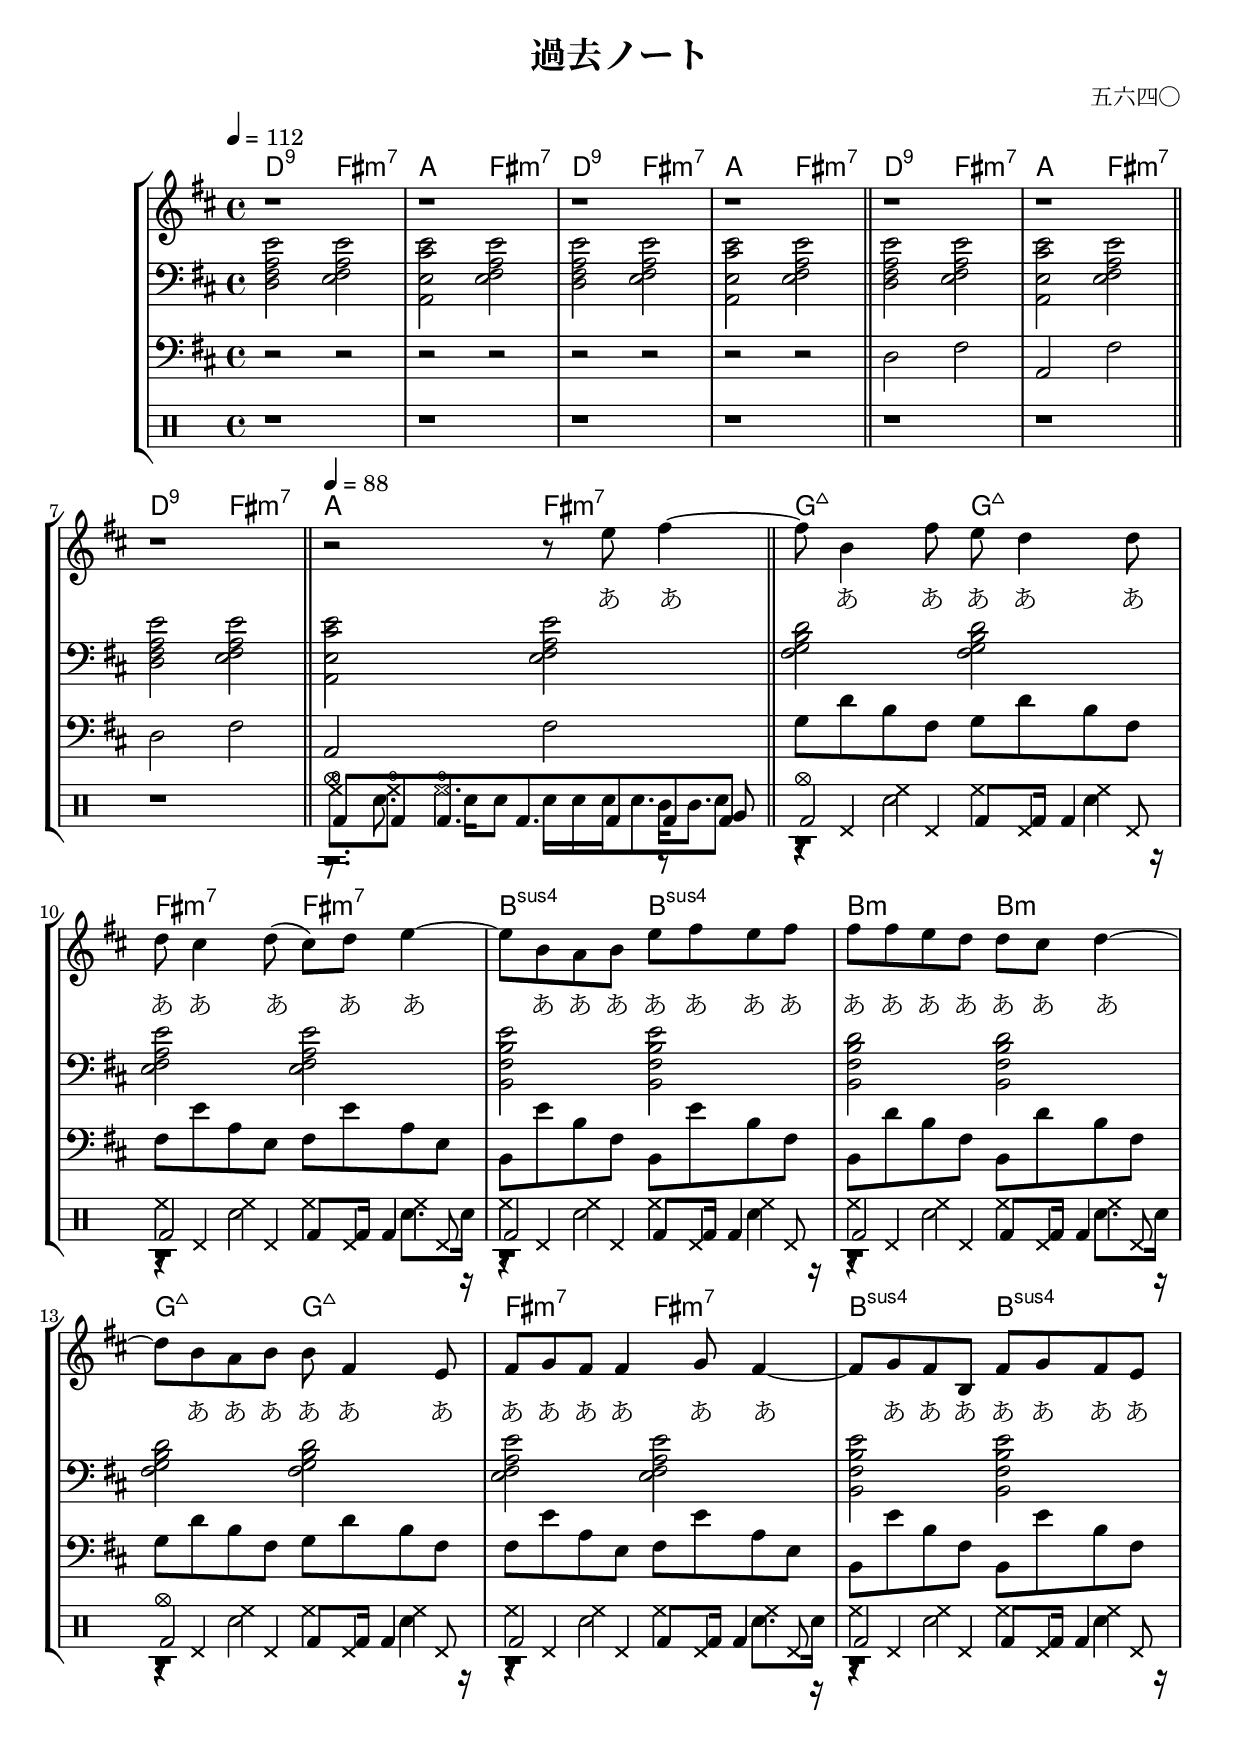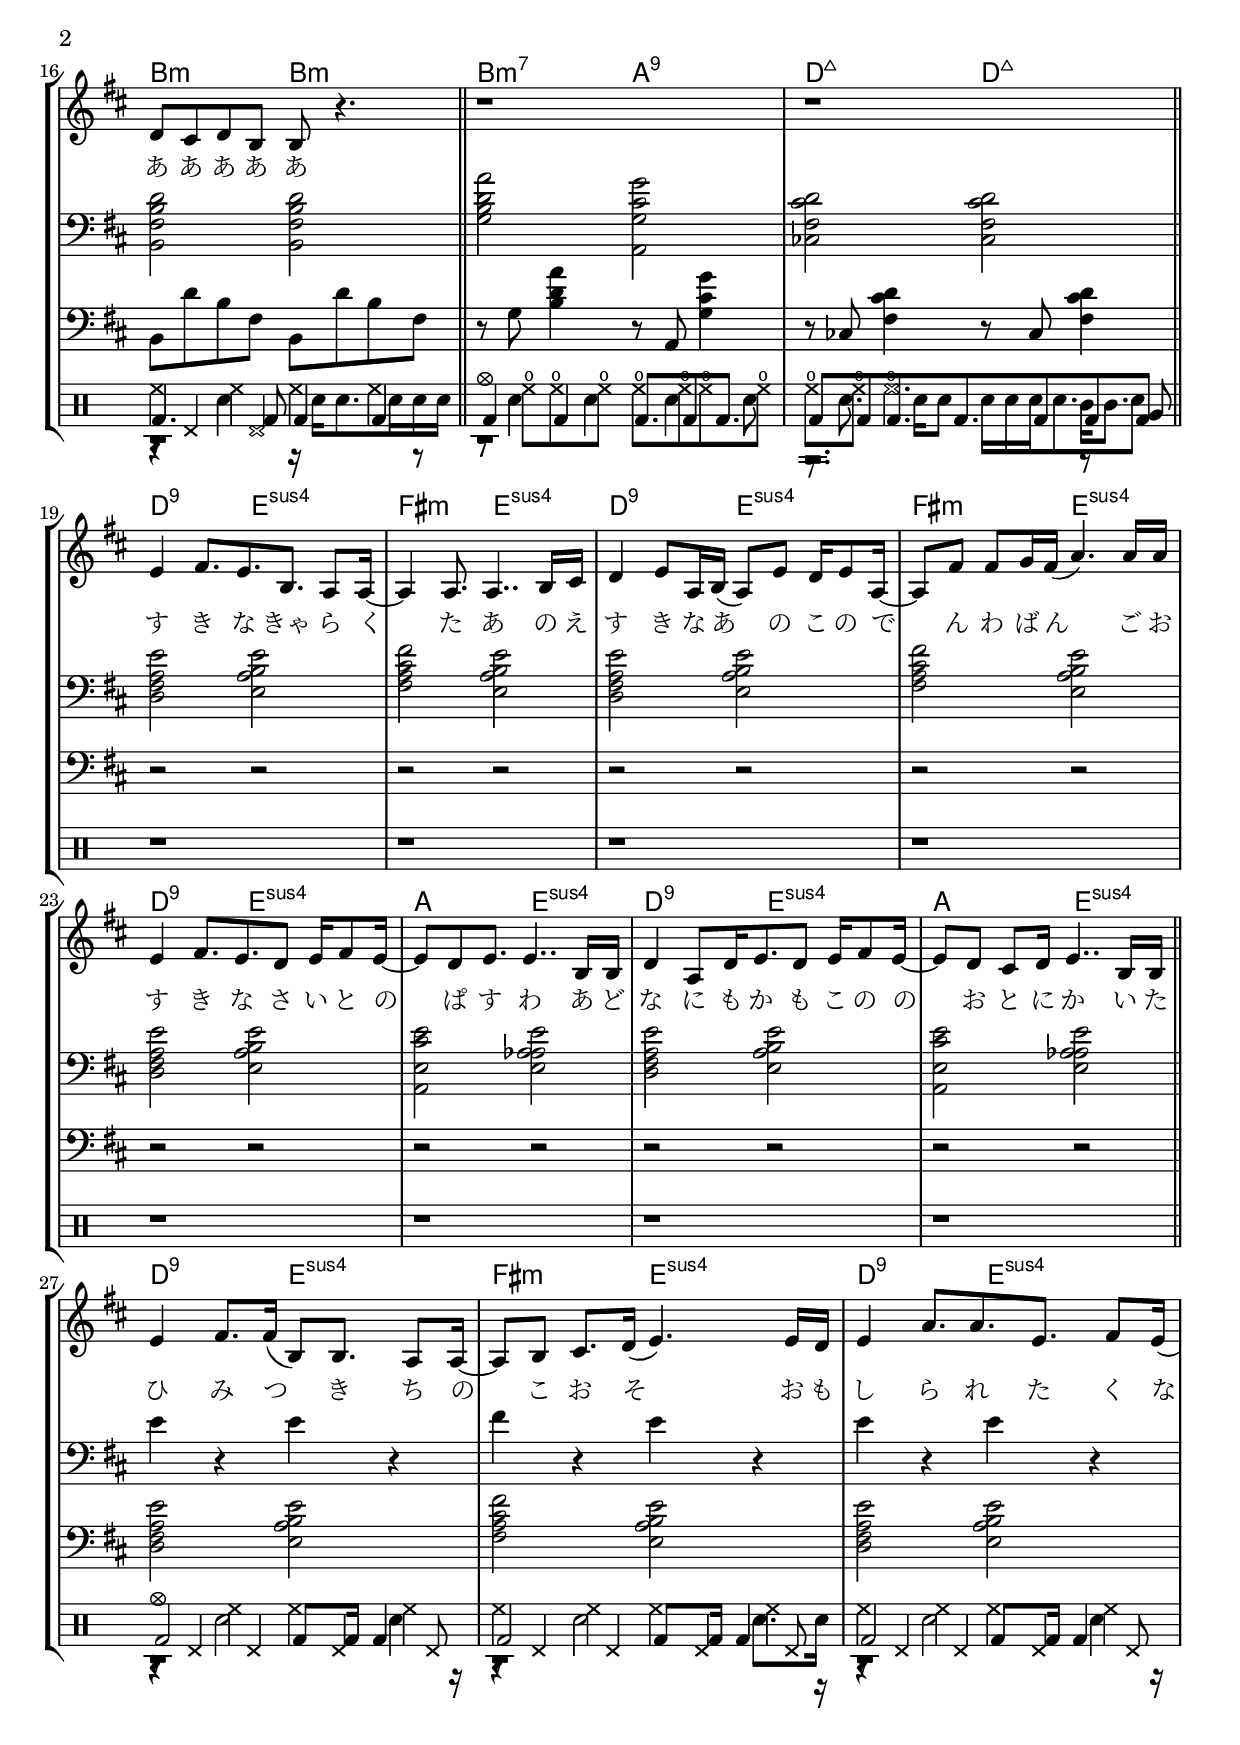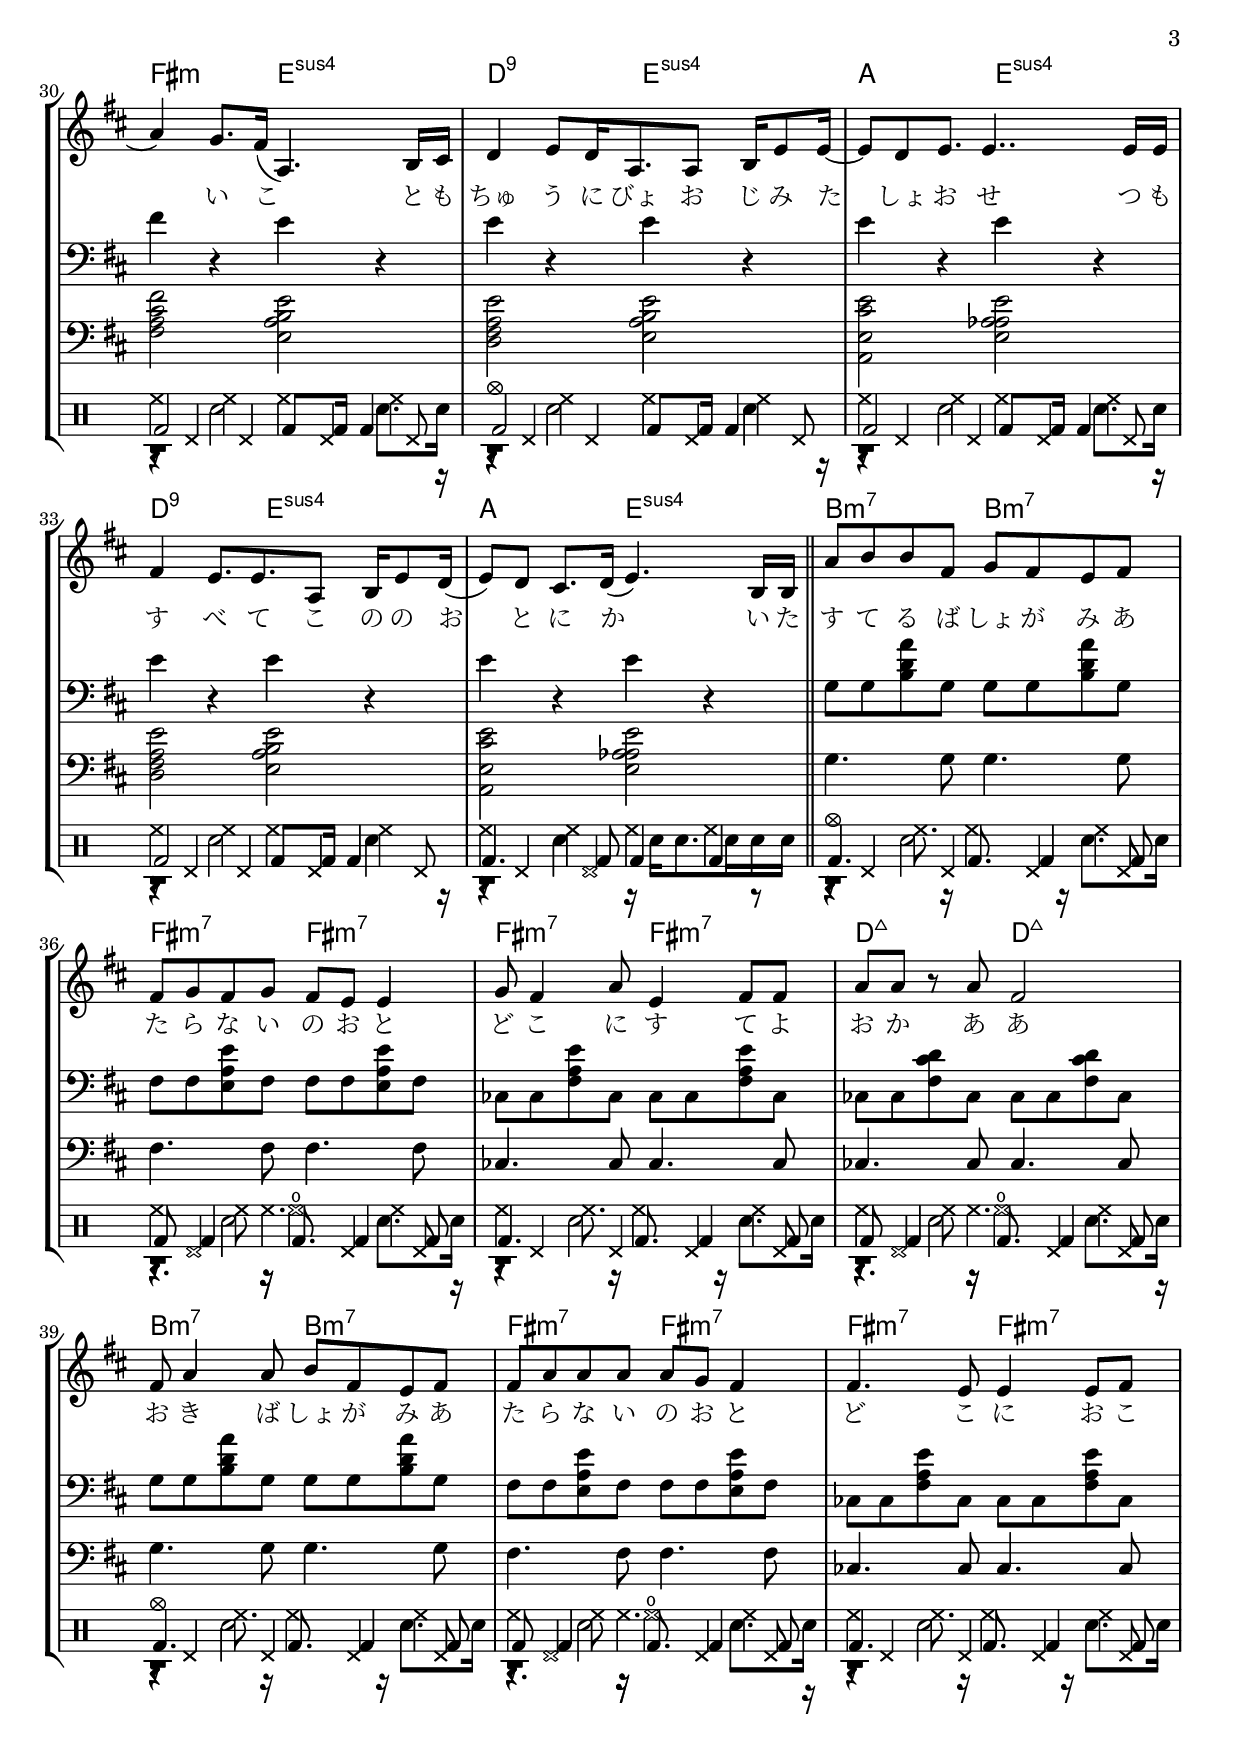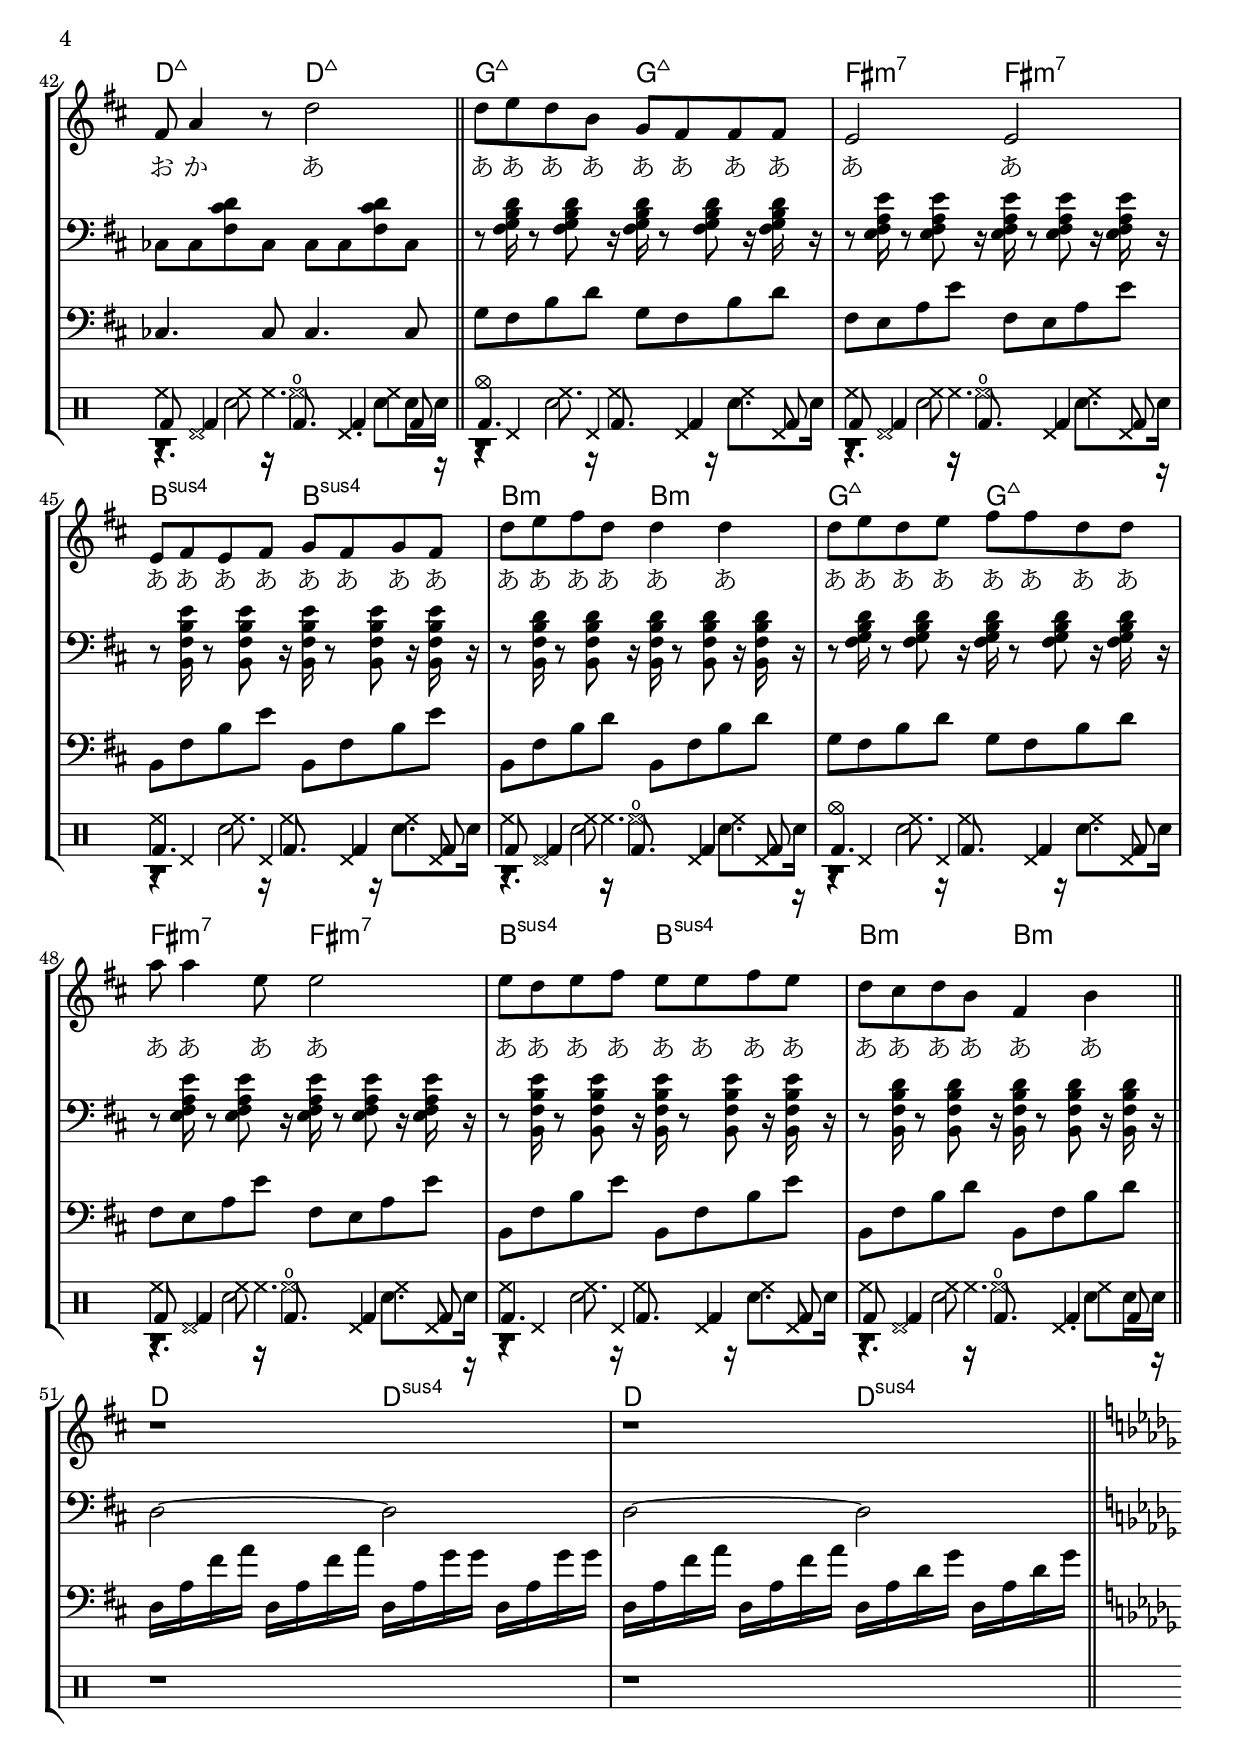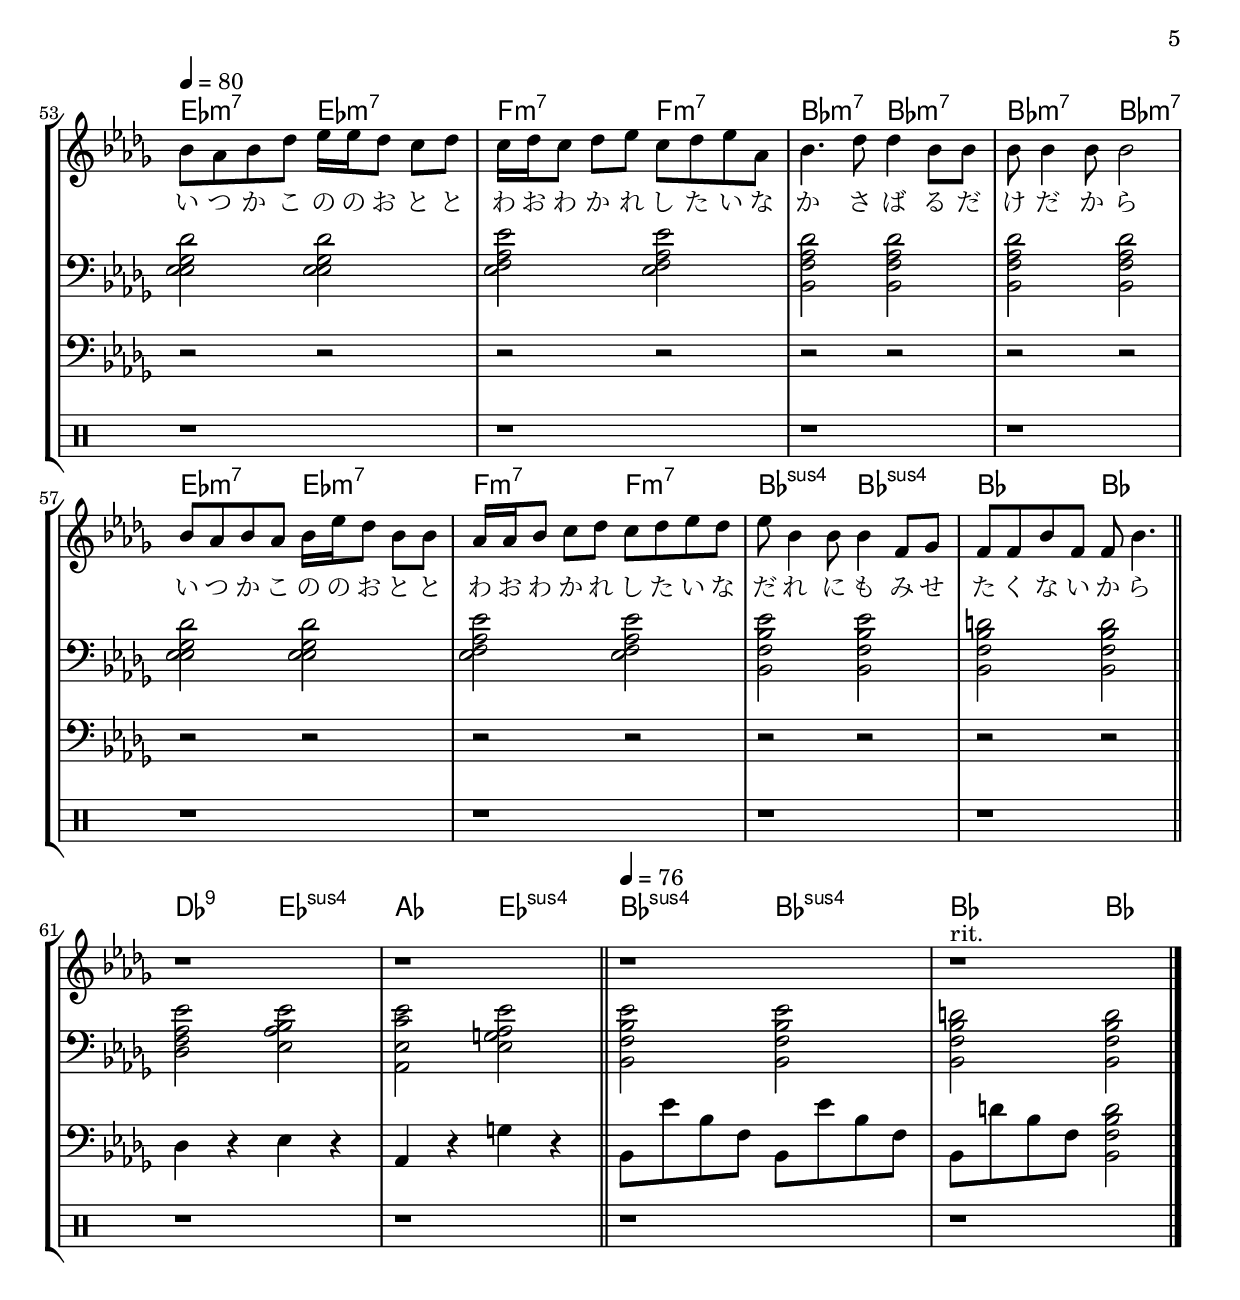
\version "2.12.1"

\header {
	title = \markup {過去ノート}
	composer = \markup \center-column {五六四〇}
}

harmony = \chordmode {
	d2:9 fis:min7 a fis:min7 d:9 fis:min7 a fis:min7 

	d:9 fis:min7 a fis:min7 

	d:9 fis:min7 

	a fis:min7 

	g:maj7 g:maj7 fis:min7 fis:min7 b:sus4 b:sus4 b:m b:m g:maj7 g:maj7 fis:min7 fis:min7 b:sus4 b:sus4 b:m b:m 

	b:min7 a:9 d:maj7 d:maj7 

	d:9 e:sus4 fis:m e:sus4 d:9 e:sus4 fis:m e:sus4 d:9 e:sus4 a e:sus4 d:9 e:sus4 a e:sus4 

	d:9 e:sus4 fis:m e:sus4 d:9 e:sus4 fis:m e:sus4 d:9 e:sus4 a e:sus4 d:9 e:sus4 a e:sus4 

	b:min7 b:min7 fis:min7 fis:min7 fis:min7 fis:min7 d:maj7 d:maj7 b:min7 b:min7 fis:min7 fis:min7 fis:min7 fis:min7 d:maj7 d:maj7 

	g:maj7 g:maj7 fis:min7 fis:min7 b:sus4 b:sus4 b:m b:m g:maj7 g:maj7 fis:min7 fis:min7 b:sus4 b:sus4 b:m b:m 

	d d:sus4 d d:sus4 

	es:min7 es:min7 f:min7 f:min7 bes:min7 bes:min7 bes:min7 bes:min7 es:min7 es:min7 f:min7 f:min7 bes:sus4 bes:sus4 bes bes 

	des:9 es:sus4 as es:sus4 

	bes:sus4 bes:sus4 bes bes 
}

melody = {
	\key d \major
	\tempo 4 = 112
	r1 | r1 | r1 | r1   
	r1 | r1   
	r1   
	\tempo 4 = 88
	r2 r8 
	\set Staff.midiInstrument = #"Soprano Sax"
	e''8  fis''4~ 
	fis''8  b'4  fis''8  e''8  d''4  d''8 
	d''8  cis''4  d''8  (cis''8)  d''8  e''4~ 
	e''8  b'8  a'8  b'8  e''8  fis''8  e''8  fis''8 
	fis''8  fis''8  e''8  d''8  d''8  cis''8  d''4~ 
	d''8  b'8  a'8  b'8  b'8  fis'4  e'8 
	fis'8  g'8  fis'8  fis'4  g'8  fis'4~ 
	fis'8  g'8  fis'8  b8  fis'8  g'8  fis'8  e'8 
	d'8  cis'8  d'8  b8  b8  	r4. 	r1 | r1   
	\set Staff.midiInstrument = #"mmi0.36"
	 e'4  fis'8.  e'8.  b8.  a8  a16~ 
	a4  a8.  a4..  b16  cis'16 
	d'4  e'8  a16  b16  (a8)  e'8  d'16  e'8  a16~ 
	a8  fis'8  fis'8  g'16  fis'16  (a'4.)  a'16  a'16 
	e'4  fis'8.  e'8.  d'8  e'16  fis'8  e'16~ 
	e'8  d'8  e'8.  e'4..  b16  b16 
	d'4  a8  d'16  e'8.  d'8  e'16  fis'8  e'16~ 
	e'8  d'8  cis'8  d'16  e'4..  b16  b16
	\set Staff.midiInstrument = #"mmi0.36"
	 e'4  fis'8.  fis'16  (b8)  b8.  a8  a16~ 
	a8  b8  cis'8.  d'16  (e'4.)  e'16  d'16 
	e'4  a'8.  a'8.  e'8.  fis'8  e'16 
	(a'4)  g'8.  fis'16  (a4.)  b16  cis'16 
	d'4  e'8  d'16  a8.  a8  b16  e'8  e'16~ 
	e'8  d'8  e'8.  e'4..  e'16  e'16 
	fis'4  e'8.  e'8.  a8  b16  e'8  d'16 
	(e'8)  d'8  cis'8.  d'16  (e'4.)  b16  b16
	\set Staff.midiInstrument = #"mmi0.36"
	 a'8  b'8  b'8  fis'8  g'8  fis'8  e'8  fis'8 
	fis'8  g'8  fis'8  g'8  fis'8  e'8  e'4 
	g'8  fis'4  a'8  e'4  fis'8  fis'8 
	a'8  a'8  r8  a'8  fis'2 
	fis'8  a'4  a'8  b'8  fis'8  e'8  fis'8 
	fis'8  a'8  a'8  a'8  a'8  g'8  fis'4 
	fis'4.  e'8  e'4  e'8  fis'8 
	fis'8  a'4  r8  d''2
	\set Staff.midiInstrument = #"Oboe"
	 d''8  e''8  d''8  b'8  g'8  fis'8  fis'8  fis'8 
	e'2  e'2 
	e'8  fis'8  e'8  fis'8  g'8  fis'8  g'8  fis'8 
	d''8  e''8  fis''8  d''8  d''4  d''4 
	d''8  e''8  d''8  e''8  fis''8  fis''8  d''8  d''8 
	a''8  a''4  e''8  e''2 
	e''8  d''8  e''8  fis''8  e''8  e''8  fis''8  e''8 
	d''8  cis''8  d''8  b'8  fis'4  b'4
	r1 | r1   
	\set Staff.midiInstrument = #"mmi0.36"
		\key des \major
	\tempo 4 = 80
 bes'8  as'8  bes'8  des''8  es''16  es''16  des''8  c''8  des''8 
	c''16  des''16  c''8  des''8  es''8  c''8  des''8  es''8  as'8 
	bes'4.  des''8  des''4  bes'8  bes'8 
	bes'8  bes'4  bes'8  bes'2 
	bes'8  as'8  bes'8  as'8  bes'16  es''16  des''8  bes'8  bes'8 
	as'16  as'16  bes'8  c''8  des''8  c''8  des''8  es''8  des''8 
	es''8  bes'4  bes'8  bes'4  f'8  ges'8 
	f'8  f'8  bes'8  f'8  f'8  bes'4.
	r1 | r1   
	\tempo 4 = 76
	r1 | r1^"rit." \bar "|."
}

words = \lyricmode {
	
	
	
	
	あ  あ  あ  あ  あ  あ  あ  あ  あ  あ  あ  あ  あ  あ  あ  あ  あ  あ  あ  あ  あ  あ  あ  あ  あ  あ  あ  あ  あ  あ  あ  あ  あ  あ  あ  あ  あ  あ  あ  あ  あ  あ  あ  あ  あ  あ  あ  あ  あ  あ  
	
	す  き  な  きゃ  ら  く  た  あ  の  え  す  き  な  あ  の  こ  の  で  ん  わ  ば  ん  ご  お  す  き  な  さ  い  と  の  ぱ  す  わ  あ  ど  な  に  も  か  も  こ  の  の  お  と  に  か  い  た  
	ひ  み  つ  き  ち  の  こ  お  そ  お  も  し  ら  れ  た  く  な  い  こ  と  も  ちゅ  う  に  びょ  お  じ  み  た  しょ  お  せ  つ  も  す  べ  て  こ  の  の  お  と  に  か  い  た  
	す  て  る  ば  しょ  が  み  あ  た  ら  な  い  の  お  と  ど  こ  に  す  て  よ  お  か  あ  あ  お  き  ば  しょ  が  み  あ  た  ら  な  い  の  お  と  ど  こ  に  お  こ  お  か  あ  
	あ  あ  あ  あ  あ  あ  あ  あ  あ  あ  あ  あ  あ  あ  あ  あ  あ  あ  あ  あ  あ  あ  あ  あ  あ  あ  あ  あ  あ  あ  あ  あ  あ  あ  あ  あ  あ  あ  あ  あ  あ  あ  あ  あ  あ  あ  あ  あ  あ  あ  
	
	い  つ  か  こ  の  の  お  と  と  わ  お  わ  か  れ  し  た  い  な  か  さ  ば  る  だ  け  だ  か  ら  い  つ  か  こ  の  の  お  と  と  わ  お  わ  か  れ  し  た  い  な  だ  れ  に  も  み  せ  た  く  な  い  か  ら  
	
	
}

tempochange = {
	\tempo 4 = 112
	r1 | r1 | r1 | r1 \bar "||"
	\tempo 4 = 112
	r1 | r1 \bar "||"
	\tempo 4 = 112
	r1 \bar "||"
	\tempo 4 = 88
	r1 \bar "||"
	\tempo 4 = 88
	r1 | r1 | r1 | r1 | r1 | r1 | r1 | r1 \bar "||"
	\tempo 4 = 88
	r1 | r1 \bar "||"
	\tempo 4 = 88
	r1 | r1 | r1 | r1 | r1 | r1 | r1 | r1 \bar "||"
	\tempo 4 = 88
	r1 | r1 | r1 | r1 | r1 | r1 | r1 | r1 \bar "||"
	\tempo 4 = 88
	r1 | r1 | r1 | r1 | r1 | r1 | r1 | r1 \bar "||"
	\tempo 4 = 88
	r1 | r1 | r1 | r1 | r1 | r1 | r1 | r1 \bar "||"
	\tempo 4 = 88
	r1 | r1 \bar "||"
	\tempo 4 = 80
	r1 | r1 | r1 | r1 | r1 | r1 | r1 | r1 \bar "||"
	\tempo 4 = 80
	r1 | r1 \bar "||"
	\tempo 4 = 76
	r1 | \tempo 4 = 57 r2 \tempo 4 = 50 r2 \bar "|."
}

mainacc = {
	\clef bass
	\set Staff.midiInstrument = #"Acoustic grand"
	\key d \major
	\tempo 4 = 112
	<d fis a e'>2
	<fis e a e'>2
	<a, e cis' e'>2
	<fis e a e'>2
	<d fis a e'>2
	<fis e a e'>2
	<a, e cis' e'>2
	<fis e a e'>2
	\bar "||"

	\set Staff.midiInstrument = #"Acoustic grand"
	<d fis a e'>2
	<fis e a e'>2
	<a, e cis' e'>2
	<fis e a e'>2
	\bar "||"

	\set Staff.midiInstrument = #"Acoustic grand"
	<d fis a e'>2
	<fis e a e'>2
	\bar "||"

	\set Staff.midiInstrument = #"Acoustic grand"
	\tempo 4 = 88
	<a, e cis' e'>2
	<fis e a e'>2
	\bar "||"

	\set Staff.midiInstrument = #"Acoustic grand"
	<g fis b d'>2
	<g fis b d'>2
	<fis e a e'>2
	<fis e a e'>2
	<b, fis b e'>2
	<b, fis b e'>2
	<b, fis b d'>2
	<b, fis b d'>2
	<g fis b d'>2
	<g fis b d'>2
	<fis e a e'>2
	<fis e a e'>2
	<b, fis b e'>2
	<b, fis b e'>2
	<b, fis b d'>2
	<b, fis b d'>2
	\bar "||"

	\set Staff.midiInstrument = #"Acoustic grand"
	<g b d' a'>2
	<a, g cis' g'>2
	<ces fis cis' d'>2
	<ces fis cis' d'>2
	\bar "||"

	\set Staff.midiInstrument = #"Acoustic grand"
	<d fis a e'>2
	<e a b e'>2
	<fis a cis' fis'>2
	<e a b e'>2
	<d fis a e'>2
	<e a b e'>2
	<fis a cis' fis'>2
	<e a b e'>2
	<d fis a e'>2
	<e a b e'>2
	<a, e cis' e'>2
	<as e a e'>2
	<d fis a e'>2
	<e a b e'>2
	<a, e cis' e'>2
	<as e a e'>2
	\bar "||"

	\set Staff.midiInstrument = #"Acoustic Guitar (steel)"
	e'4 r4
	e'4 r4
	fis'4 r4
	e'4 r4
	e'4 r4
	e'4 r4
	fis'4 r4
	e'4 r4
	e'4 r4
	e'4 r4
	e'4 r4
	e'4 r4
	e'4 r4
	e'4 r4
	e'4 r4
	e'4 r4
	\bar "||"

	\set Staff.midiInstrument = #"Acoustic Guitar (steel)"
	g8 g8 <b d' a'>8 g8
	g8 g8 <b d' a'>8 g8
	fis8 fis8 <e a e'>8 fis8
	fis8 fis8 <e a e'>8 fis8
	ces8 ces8 <fis a e'>8 ces8
	ces8 ces8 <fis a e'>8 ces8
	ces8 ces8 <fis cis' d'>8 ces8
	ces8 ces8 <fis cis' d'>8 ces8
	g8 g8 <b d' a'>8 g8
	g8 g8 <b d' a'>8 g8
	fis8 fis8 <e a e'>8 fis8
	fis8 fis8 <e a e'>8 fis8
	ces8 ces8 <fis a e'>8 ces8
	ces8 ces8 <fis a e'>8 ces8
	ces8 ces8 <fis cis' d'>8 ces8
	ces8 ces8 <fis cis' d'>8 ces8
	\bar "||"

	\set Staff.midiInstrument = #"Acoustic Guitar (steel)"
	r8 <g fis b d'>16 r8 <g fis b d'>8 r16
	<g fis b d'>16 r8      <g fis b d'>8 r16 <g fis b d'>16 r16
	r8 <fis e a e'>16 r8 <fis e a e'>8 r16
	<fis e a e'>16 r8      <fis e a e'>8 r16 <fis e a e'>16 r16
	r8 <b, fis b e'>16 r8 <b, fis b e'>8 r16
	<b, fis b e'>16 r8      <b, fis b e'>8 r16 <b, fis b e'>16 r16
	r8 <b, fis b d'>16 r8 <b, fis b d'>8 r16
	<b, fis b d'>16 r8      <b, fis b d'>8 r16 <b, fis b d'>16 r16
	r8 <g fis b d'>16 r8 <g fis b d'>8 r16
	<g fis b d'>16 r8      <g fis b d'>8 r16 <g fis b d'>16 r16
	r8 <fis e a e'>16 r8 <fis e a e'>8 r16
	<fis e a e'>16 r8      <fis e a e'>8 r16 <fis e a e'>16 r16
	r8 <b, fis b e'>16 r8 <b, fis b e'>8 r16
	<b, fis b e'>16 r8      <b, fis b e'>8 r16 <b, fis b e'>16 r16
	r8 <b, fis b d'>16 r8 <b, fis b d'>8 r16
	<b, fis b d'>16 r8      <b, fis b d'>8 r16 <b, fis b d'>16 r16
	\bar "||"

	\set Staff.midiInstrument = #"Pad 2 (warm)"
	d2
	~d2
	d2
	~d2
	\bar "||"

	\set Staff.midiInstrument = #"Electric Grand"
	\key des \major
	\tempo 4 = 80
	<es es ges des'>2
	<es es ges des'>2
	<f es as es'>2
	<f es as es'>2
	<bes, f as des'>2
	<bes, f as des'>2
	<bes, f as des'>2
	<bes, f as des'>2
	<es es ges des'>2
	<es es ges des'>2
	<f es as es'>2
	<f es as es'>2
	<bes, f bes es'>2
	<bes, f bes es'>2
	<bes, f bes d'>2
	<bes, f bes d'>2
	\bar "||"

	\set Staff.midiInstrument = #"Electric Grand"
	<des f as es'>2
	<es as bes es'>2
	<as, es c' es'>2
	<g es as es'>2
	\bar "||"

	\set Staff.midiInstrument = #"Electric Grand"
	\tempo 4 = 76
	<bes, f bes es'>2
	<bes, f bes es'>2
	<bes, f bes d'>2
	<bes, f bes d'>2
	\bar "|."
}

subacc = {
	\clef bass
	\set Staff.midiInstrument = #"Acoustic grand"
	\key d \major
	\tempo 4 = 112
	r2
	r2
	r2
	r2
	r2
	r2
	r2
	r2
	\bar "||"

	\set Staff.midiInstrument = #"Pad 2 (warm)"
	d2
	~fis2
	a,2
	~fis2
	\bar "||"

	\set Staff.midiInstrument = #"Pad 2 (warm)"
	d2
	~fis2
	\bar "||"

	\set Staff.midiInstrument = #"Pad 2 (warm)"
	\tempo 4 = 88
	a,2
	~fis2
	\bar "||"

	\set Staff.midiInstrument = #"Acoustic Guitar (steel)"
	g8 d' b fis
	g8 d' b fis
	fis8 e' a e
	fis8 e' a e
	b,8 e' b fis
	b,8 e' b fis
	b,8 d' b fis
	b,8 d' b fis
	g8 d' b fis
	g8 d' b fis
	fis8 e' a e
	fis8 e' a e
	b,8 e' b fis
	b,8 e' b fis
	b,8 d' b fis
	b,8 d' b fis
	\bar "||"

	\set Staff.midiInstrument = #"Pad 2 (warm)"
	r8 g <b d' a'>4
	r8 a, <g cis' g'>4
	r8 ces <fis cis' d'>4
	r8 ces <fis cis' d'>4
	\bar "||"

	\set Staff.midiInstrument = #"Acoustic grand"
	r2
	r2
	r2
	r2
	r2
	r2
	r2
	r2
	r2
	r2
	r2
	r2
	r2
	r2
	r2
	r2
	\bar "||"

	\set Staff.midiInstrument = #"Acoustic grand"
	<d fis a e'>2
	<e a b e'>2
	<fis a cis' fis'>2
	<e a b e'>2
	<d fis a e'>2
	<e a b e'>2
	<fis a cis' fis'>2
	<e a b e'>2
	<d fis a e'>2
	<e a b e'>2
	<a, e cis' e'>2
	<as e a e'>2
	<d fis a e'>2
	<e a b e'>2
	<a, e cis' e'>2
	<as e a e'>2
	\bar "||"

	\set Staff.midiInstrument = #"Pad 1 (new age)"
	g4.g8
	g4.g8
	fis4.fis8
	fis4.fis8
	ces4.ces8
	ces4.ces8
	ces4.ces8
	ces4.ces8
	g4.g8
	g4.g8
	fis4.fis8
	fis4.fis8
	ces4.ces8
	ces4.ces8
	ces4.ces8
	ces4.ces8
	\bar "||"

	\set Staff.midiInstrument = #"Pad 1 (new age)"
	g8 fis8 b8 d'8
	g8 fis8 b8 d'8
	fis8 e8 a8 e'8
	fis8 e8 a8 e'8
	b,8 fis8 b8 e'8
	b,8 fis8 b8 e'8
	b,8 fis8 b8 d'8
	b,8 fis8 b8 d'8
	g8 fis8 b8 d'8
	g8 fis8 b8 d'8
	fis8 e8 a8 e'8
	fis8 e8 a8 e'8
	b,8 fis8 b8 e'8
	b,8 fis8 b8 e'8
	b,8 fis8 b8 d'8
	b,8 fis8 b8 d'8
	\bar "||"

	\set Staff.midiInstrument = #"Acoustic Guitar (steel)"
	d16 a fis' a' d a fis' a'
	d16 a g' g' d a g' g'
	d16 a fis' a' d a fis' a'
	d16 a d' g' d a d' g'
	\bar "||"

	\set Staff.midiInstrument = #"Acoustic grand"
	\key des \major
	\tempo 4 = 80
	r2
	r2
	r2
	r2
	r2
	r2
	r2
	r2
	r2
	r2
	r2
	r2
	r2
	r2
	r2
	r2
	\bar "||"

	\set Staff.midiInstrument = #"Pad 6 (metallic)"
	des4 r4
	es4 r4
	as,4 r4
	g4 r4
	\bar "||"

	\set Staff.midiInstrument = #"Acoustic grand"
	\tempo 4 = 76
	bes,8 es' bes f
	bes,8 es' bes f
	bes,8 d' bes f
	<bes, f bes d'>2
	\bar "|."
}

percA = {
	\drummode {
	r1 |r1 |r1 |r1 \bar "||"
	r1 |r1 \bar "||"
	r1 \bar "||"
	hho8 hho8 hho2.  \bar "||"
	r4 hh4 hh4 hh4  |hh4 hh4 hh4 hh4  |hh4 hh4 hh4 hh4  |hh4 hh4 hh4 hh4  |r4 hh4 hh4 hh4  |hh4 hh4 hh4 hh4  |hh4 hh4 hh4 hh4  |hh4 hh4 hh4 hh4  \bar "||"
	r8 hho8 hho8 hho8 hho8 hho8 hho8 hho8  |hho8 hho8 hho2.  \bar "||"
	r1 |r1 |r1 |r1 |r1 |r1 |r1 |r1 \bar "||"
	r4 hh4 hh4 hh4  |hh4 hh4 hh4 hh4  |hh4 hh4 hh4 hh4  |hh4 hh4 hh4 hh4  |r4 hh4 hh4 hh4  |hh4 hh4 hh4 hh4  |hh4 hh4 hh4 hh4  |hh4 hh4 hh4 hh4  \bar "||"
	r4 hh8. hh4 r16 hh4  |hh4 hh8 hh4. hh4  |hh4 hh8. hh4 r16 hh4  |hh4 hh8 hh4. hh4  |r4 hh8. hh4 r16 hh4  |hh4 hh8 hh4. hh4  |hh4 hh8. hh4 r16 hh4  |hh4 hh8 hh4. hh4  \bar "||"
	r4 hh8. hh4 r16 hh4  |hh4 hh8 hh4. hh4  |hh4 hh8. hh4 r16 hh4  |hh4 hh8 hh4. hh4  |r4 hh8. hh4 r16 hh4  |hh4 hh8 hh4. hh4  |hh4 hh8. hh4 r16 hh4  |hh4 hh8 hh4. hh4  \bar "||"
	r1 |r1 \bar "||"
	r1 |r1 |r1 |r1 |r1 |r1 |r1 |r1 \bar "||"
	r1 |r1 \bar "||"
	r1 |r1 \bar "|."
	}
}

percB = {
	\drummode {
	r1 |r1 |r1 |r1 \bar "||"
	r1 |r1 \bar "||"
	r1 \bar "||"
	r8 sn8. sn16 sn8 sn16 sn16 sn16 sn8. sn8  \bar "||"
	r8 hhp4 hhp4 hhp4 hhp8  |r8 hhp4 hhp4 hhp4 hhp8  |r8 hhp4 hhp4 hhp4 hhp8  |r8 hhp4 hhp4 hhp4 hhp8  |r8 hhp4 hhp4 hhp4 hhp8  |r8 hhp4 hhp4 hhp4 hhp8  |r8 hhp4 hhp4 hhp4 hhp8  |r8 hhp4 hhp2 r8  \bar "||"
	r8 sn4 sn4 sn4 sn8  |r8 sn8. sn16 sn8 sn16 sn16 sn16 sn8. sn8  \bar "||"
	r1 |r1 |r1 |r1 |r1 |r1 |r1 |r1 \bar "||"
	r8 hhp4 hhp4 hhp4 hhp8  |r8 hhp4 hhp4 hhp4 hhp8  |r8 hhp4 hhp4 hhp4 hhp8  |r8 hhp4 hhp4 hhp4 hhp8  |r8 hhp4 hhp4 hhp4 hhp8  |r8 hhp4 hhp4 hhp4 hhp8  |r8 hhp4 hhp4 hhp4 hhp8  |r8 hhp4 hhp2 r8  \bar "||"
	r8 hhp4 hhp4 hhp4 hhp8  |r8 hhp2 hhp4 hhp8  |r8 hhp4 hhp4 hhp4 hhp8  |r8 hhp2 hhp4 hhp8  |r8 hhp4 hhp4 hhp4 hhp8  |r8 hhp2 hhp4 hhp8  |r8 hhp4 hhp4 hhp4 hhp8  |r8 hhp2 hhp4.  \bar "||"
	r8 hhp4 hhp4 hhp4 hhp8  |r8 hhp2 hhp4 hhp8  |r8 hhp4 hhp4 hhp4 hhp8  |r8 hhp2 hhp4 hhp8  |r8 hhp4 hhp4 hhp4 hhp8  |r8 hhp2 hhp4 hhp8  |r8 hhp4 hhp4 hhp4 hhp8  |r8 hhp2 hhp4.  \bar "||"
	r1 |r1 \bar "||"
	r1 |r1 |r1 |r1 |r1 |r1 |r1 |r1 \bar "||"
	r1 |r1 \bar "||"
	r1 |r1 \bar "|."
	}
}

percC = {
	\drummode {
	r1 |r1 |r1 |r1 \bar "||"
	r1 |r1 \bar "||"
	r1 \bar "||"
	bd8 bd8 bd8. bd8. bd8 bd8 bd8  \bar "||"
	r4 sn2 sn4  |r4 sn2 sn8. sn16  |r4 sn2 sn4  |r4 sn2 sn8. sn16  |r4 sn2 sn4  |r4 sn2 sn8. sn16  |r4 sn2 sn4  |r4 sn4 r16 sn16 sn8. sn16 sn16 sn16  \bar "||"
	bd4 bd4 bd8. bd8 bd8.  |bd8 bd8 bd8. bd8. bd8 bd8 bd8  \bar "||"
	r1 |r1 |r1 |r1 |r1 |r1 |r1 |r1 \bar "||"
	r4 sn2 sn4  |r4 sn2 sn8. sn16  |r4 sn2 sn4  |r4 sn2 sn8. sn16  |r4 sn2 sn4  |r4 sn2 sn8. sn16  |r4 sn2 sn4  |r4 sn4 r16 sn16 sn8. sn16 sn16 sn16  \bar "||"
	r4 sn2 sn8. sn16  |r4 sn2 sn8. sn16  |r4 sn2 sn8. sn16  |r4 sn2 sn8. sn16  |r4 sn2 sn8. sn16  |r4 sn2 sn8. sn16  |r4 sn2 sn8. sn16  |r4 sn2 sn8 sn16 sn16  \bar "||"
	r4 sn2 sn8. sn16  |r4 sn2 sn8. sn16  |r4 sn2 sn8. sn16  |r4 sn2 sn8. sn16  |r4 sn2 sn8. sn16  |r4 sn2 sn8. sn16  |r4 sn2 sn8. sn16  |r4 sn2 sn8 sn16 sn16  \bar "||"
	r1 |r1 \bar "||"
	r1 |r1 |r1 |r1 |r1 |r1 |r1 |r1 \bar "||"
	r1 |r1 \bar "||"
	r1 |r1 \bar "|."
	}
}

percD = {
	\drummode {
	r1 |r1 |r1 |r1 \bar "||"
	r1 |r1 \bar "||"
	r1 \bar "||"
	cymc1  \bar "||"
	bd2 bd8 bd16 bd4 r16  |bd2 bd8 bd16 bd4 r16  |bd2 bd8 bd16 bd4 r16  |bd2 bd8 bd16 bd4 r16  |bd2 bd8 bd16 bd4 r16  |bd2 bd8 bd16 bd4 r16  |bd2 bd8 bd16 bd4 r16  |bd4. bd8 bd4 bd4  \bar "||"
	cymc1  |r1  \bar "||"
	r1 |r1 |r1 |r1 |r1 |r1 |r1 |r1 \bar "||"
	bd2 bd8 bd16 bd4 r16  |bd2 bd8 bd16 bd4 r16  |bd2 bd8 bd16 bd4 r16  |bd2 bd8 bd16 bd4 r16  |bd2 bd8 bd16 bd4 r16  |bd2 bd8 bd16 bd4 r16  |bd2 bd8 bd16 bd4 r16  |bd4. bd8 bd4 bd4  \bar "||"
	bd4. r16 bd8. bd4 bd8  |bd8 bd4 r16 bd8. bd4 bd8  |bd4. r16 bd8. bd4 bd8  |bd8 bd4 r16 bd8. bd4 bd8  |bd4. r16 bd8. bd4 bd8  |bd8 bd4 r16 bd8. bd4 bd8  |bd4. r16 bd8. bd4 bd8  |bd8 bd4 r16 bd8. bd4 bd8  \bar "||"
	bd4. r16 bd8. bd4 bd8  |bd8 bd4 r16 bd8. bd4 bd8  |bd4. r16 bd8. bd4 bd8  |bd8 bd4 r16 bd8. bd4 bd8  |bd4. r16 bd8. bd4 bd8  |bd8 bd4 r16 bd8. bd4 bd8  |bd4. r16 bd8. bd4 bd8  |bd8 bd4 r16 bd8. bd4 bd8  \bar "||"
	r1 |r1 \bar "||"
	r1 |r1 |r1 |r1 |r1 |r1 |r1 |r1 \bar "||"
	r1 |r1 \bar "||"
	r1 |r1 \bar "|."
	}
}

percE = {
	\drummode {
	r1 |r1 |r1 |r1 \bar "||"
	r1 |r1 \bar "||"
	r1 \bar "||"
	r1 \bar "||"
	cymc1  |r1 |r1 |r1 |cymc1  |r1 |r1 |r1 \bar "||"
	r1 |r1 \bar "||"
	r1 |r1 |r1 |r1 |r1 |r1 |r1 |r1 \bar "||"
	cymc1  |r1 |r1 |r1 |cymc1  |r1 |r1 |r1 \bar "||"
	r1  |r4. r16 hho2 r16  |r1  |r4. r16 hho2 r16  |r1  |r4. r16 hho2 r16  |r1  |r4. r16 hho2 r16  \bar "||"
	r1  |r4. r16 hho2 r16  |r1  |r4. r16 hho2 r16  |r1  |r4. r16 hho2 r16  |r1  |r4. r16 hho2 r16  \bar "||"
	r1 |r1 \bar "||"
	r1 |r1 |r1 |r1 |r1 |r1 |r1 |r1 \bar "||"
	r1 |r1 \bar "||"
	r1 |r1 \bar "|."
	}
}

percF = {
	\drummode {
	r1 | r1 | r1 | r1 \bar "||"
	r1 | r1 \bar "||"
	r1 \bar "||"
	r2. r8 tomfh8  \bar "||"
	r1 | r1 | r1 | r1 | r1 | r1 | r1 | r1 \bar "||"
	r1 |r2. r8 tomfh8  \bar "||"
	r1 | r1 | r1 | r1 | r1 | r1 | r1 | r1 \bar "||"
	r1 | r1 | r1 | r1 | r1 | r1 | r1 | r1 \bar "||"
	cymc1  |r1 |r1 |r1 |cymc1  |r1 |r1 |r1 \bar "||"
	cymc1  |r1 |r1 |r1 |cymc1  |r1 |r1 |r1 \bar "||"
	r1 | r1 \bar "||"
	r1 | r1 | r1 | r1 | r1 | r1 | r1 | r1 \bar "||"
	r1 | r1 \bar "||"
	r1 | r1 \bar "|."
	}
}

percG = {
	\drummode {
	r1 | r1 | r1 | r1 \bar "||"
	r1 | r1 \bar "||"
	r1 \bar "||"
	r2. tomml16 tomml8.  \bar "||"
	r1 | r1 | r1 | r1 | r1 | r1 | r1 | r1 \bar "||"
	r1 |r2. tomml16 tomml8.  \bar "||"
	r1 | r1 | r1 | r1 | r1 | r1 | r1 | r1 \bar "||"
	r1 | r1 | r1 | r1 | r1 | r1 | r1 | r1 \bar "||"
	r1 | r1 | r1 | r1 | r1 | r1 | r1 | r1 \bar "||"
	r1 | r1 | r1 | r1 | r1 | r1 | r1 | r1 \bar "||"
	r1 | r1 \bar "||"
	r1 | r1 | r1 | r1 | r1 | r1 | r1 | r1 \bar "||"
	r1 | r1 \bar "||"
	r1 | r1 \bar "|."
	}
}

\score {
	<<
		\new StaffGroup <<
			\new ChordNames {\harmony}
			\new Voice = "melody" {\melody}
			\new Lyrics \lyricsto "melody" \words
			\new Staff = "mainacc" {\mainacc}
			\new Staff = "subacc" {\subacc}
			\new DrumStaff <<
				\new DrumVoice {\percA}
				\new DrumVoice {\percB}
				\new DrumVoice {\percC}
				\new DrumVoice {\percD}
				\new DrumVoice {\percE}
				\new DrumVoice {\percF}
				\new DrumVoice {\percG}
			>>
		>>
	>>
	\layout { }
}
